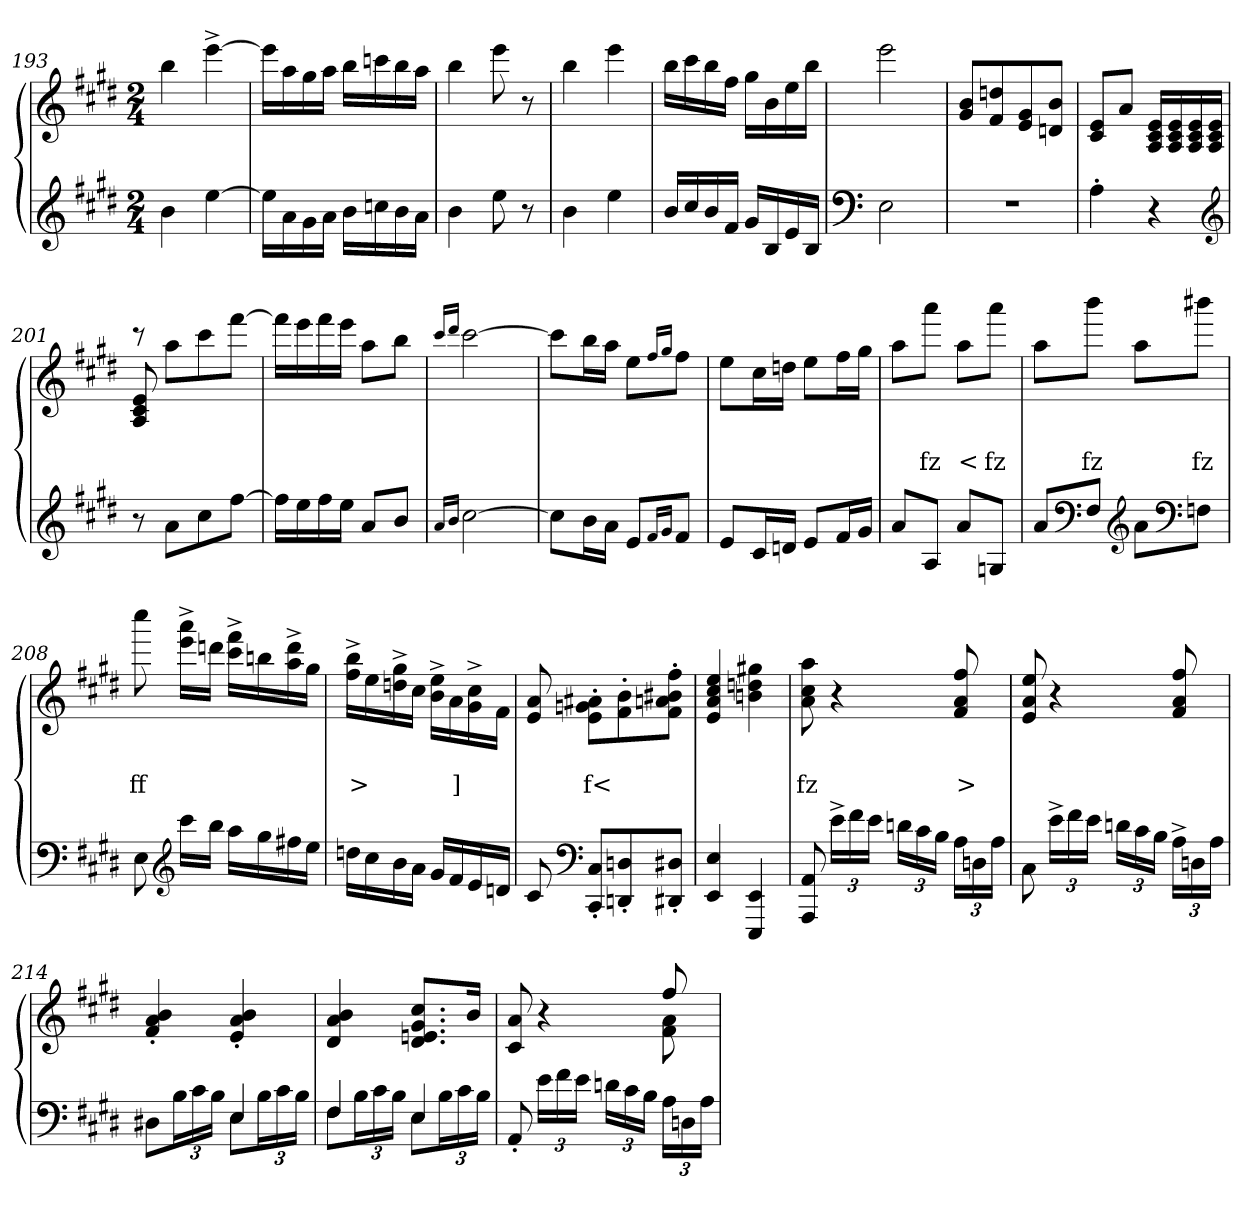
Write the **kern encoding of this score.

**kern	**kern	**text	**text
*part2	*part1	*part1	*part1
*staff2	*staff1	*staff1	*staff1
*clefG2	*clefG2	*	*
*k[f#c#g#d#]	*k[f#c#g#d#]	*	*
*M2/4	*M2/4	*	*
=193	=193	=193	=193
4b	4bb	.	.
[4ee	[4eee^>	.	.
=194	=194	=194	=194
16ee\LL]	16eeeLL]	.	.
16a	16aa	.	.
16g#	16gg#	.	.
16aJJ	16aaJJ	.	.
16bLL	16bbLL	.	.
16ccn	16cccn	.	.
16b	16bb	.	.
16aJJ	16aaJJ	.	.
=195	=195	=195	=195
4b	4bb	.	.
8ee	8eee	.	.
8r	8r	.	.
=196	=196	=196	=196
4b	4bb	.	.
4ee	4eee	.	.
=197	=197	=197	=197
16bLL	16bbLL	.	.
16cc#	16ccc#	.	.
16b	16bb	.	.
16f#JJ	16ff#JJ	.	.
16g#LL	16gg#LL	.	.
16B	16b	.	.
16e	16ee	.	.
16BJJ	16bbJJ	.	.
=198	=198	=198	=198
*clefF4	*	*	*
2E	2eee	.	.
=199	=199	=199	=199
2r	8b 8g#L	.	.
.	8ddn 8f#	.	.
.	8g# 8e	.	.
.	8b 8dnJ	.	.
=200	=200	=200	=200
4A'>	8e 8c#L	.	.
.	8aJ	.	.
4r	16e 16c# 16ALL	.	.
.	16e 16c# 16A	.	.
.	16e 16c# 16A	.	.
.	16e 16c# 16AJJ	.	.
*clefG2	*	*	*
=201	=201	=201	=201
*	*^	*	*
8r	8r	8e/ 8c# 8A	.	.
8aL	8aa\L	4.ryy	.	.
8cc#	8ccc#	.	.	.
[8ff#J	[8fff#J	.	.	.
*	*v	*v	*	*
=202	=202	=202	=202
16ff#LL]	16fff#LL]	.	.
16ee	16eee	.	.
16ff#	16fff#	.	.
16eeJJ	16eeeJJ	.	.
8aL	8aa\L	.	.
8bJ	8bbJ	.	.
=203	=203	=203	=203
16qqa/LL	16qqccc#/LL	.	.
16qqb/JJ	16qqddd#/JJ	.	.
[2cc#	[2ccc#	.	.
=204	=204	=204	=204
8cc#L]	8ccc#L]	.	.
16bL	16bbL	.	.
16aJJ	16aaJJ	.	.
8eL	8eeL	.	.
16qqf#/L	16qqff#/L	.	.
16qqg#/J	16qqgg#/J	.	.
8f#J	8ff#J	.	.
=205	=205	=205	=205
8eL	8eeL	.	.
16c#L	16cc#L	.	.
16dnJJ	16ddnJJ	.	.
8eL	8eeL	.	.
16f#L	16ff#L	.	.
16g#JJ	16gg#JJ	.	.
=206	=206	=206	=206
8aL	8aaL	.	.
8AJ	8aaaJ	.	fz
8aL	8aaL	.	<
8GnJ	8aaaJ	.	fz
=207	=207	=207	=207
8a/L	8aaL	.	.
*clefF4	*	*	*
8F#J	8bbbJ	.	fz
*clefG2	*	*	*
8aL	8aaL	.	.
*clefF4	*	*	*
8FnJ	8bbb#XJ	.	fz
=208	=208	=208	=208
8E	8cccc#	.	ff
*clefG2	*	*	*
16ccc#LL	16aaa^> 16eee^>LL	.	.
16bbJJ	16dddnJJ	.	.
16aaLL	16fff#^> 16ccc#^>LL	.	.
16gg#	16bbn	.	.
16ff#X	16ddd^> 16aa^>	.	.
16eeJJ	16gg#JJ	.	.
=209	=209	=209	=209
16ddnLL	16bb^> 16ff#^>LL	.	>
16cc#	16ee	.	.
16b	16gg#^> 16ddn^>	.	.
16aJJ	16cc#JJ	.	.
16g#LL	16ee^> 16b^>LL	.	.
16f#	16a	.	]
16e	16cc#^> 16g#^>	.	.
16dnJJ	16f#JJ	.	.
=210	=210	=210	=210
8c#	8a 8e	.	.
*clefF4	*	*	*
8C#'> 8CC#'>L	8a#X'> 8gn'> 8e'>L	.	f<
8Dn'> 8DDn'>	8b'> 8f#'>	.	.
8D#X'> 8DD#X'>J	8ff#'> 8b#X'> 8an'> 8f#'>J	.	.
=211	=211	=211	=211
4E 4EE	4ee 4cc# 4a 4e	.	.
4EE 4EEE	4gg#X 4ddn 4bn	.	.
=212	=212	=212	=212
8AA 8AAA	8aa 8cc# 8a	.	fz
24e^>LL	4r	.	.
24f#	.	.	.
24eJJ	.	.	.
24dnLL	.	.	.
24c#	.	.	.
24BJJ	.	.	.
24ALL	8ff#/ 8a 8f#	.	>
24Dn	.	.	.
24AJJ	.	.	.
=213	=213	=213	=213
8C#\	8ee 8a 8e	.	.
24e^>LL	4r	.	.
24f#	.	.	.
24eJJ	.	.	.
24dnLL	.	.	.
24c#	.	.	.
24BJJ	.	.	.
24A^>LL	8ff#/ 8a 8f#	.	.
24Dn	.	.	.
24AJJ	.	.	.
=214	=214	=214	=214
*^	*	*	*
4ryy	8D#XL	4b'> 4a'> 4f#'>	.	.
.	24BL	.	.	.
.	24c#	.	.	.
.	24BJJ	.	.	.
4E	8EL	4b'> 4a'> 4e'>	.	.
.	24BL	.	.	.
.	24c#	.	.	.
.	24BJJ	.	.	.
=215	=215	=215	=215	=215
4F#	8F#L	4b 4a 4d#	.	.
.	24BL	.	.	.
.	24c#	.	.	.
.	24BJJ	.	.	.
4E	8EL	8.cc# 8.g# 8.en 8.d#L	.	.
.	24BL	.	.	.
.	24c#	.	.	.
.	.	16bJk	.	.
.	24BJJ	.	.	.
*v	*v	*	*	*
=216	=216	=216	=216
*	*^	*	*
8AA'>	8a 8c#	4.ryy	.	.
24eLL	4r	.	.	.
24f#	.	.	.	.
24eJJ	.	.	.	.
24dnLL	.	.	.	.
24c#	.	.	.	.
24BJJ	.	.	.	.
24ALL	8ff#	8a 8f#	.	.
24Dn	.	.	.	.
24AJJ	.	.	.	.
*	*v	*v	*	*
=	=	=	=
*-	*-	*-	*-
